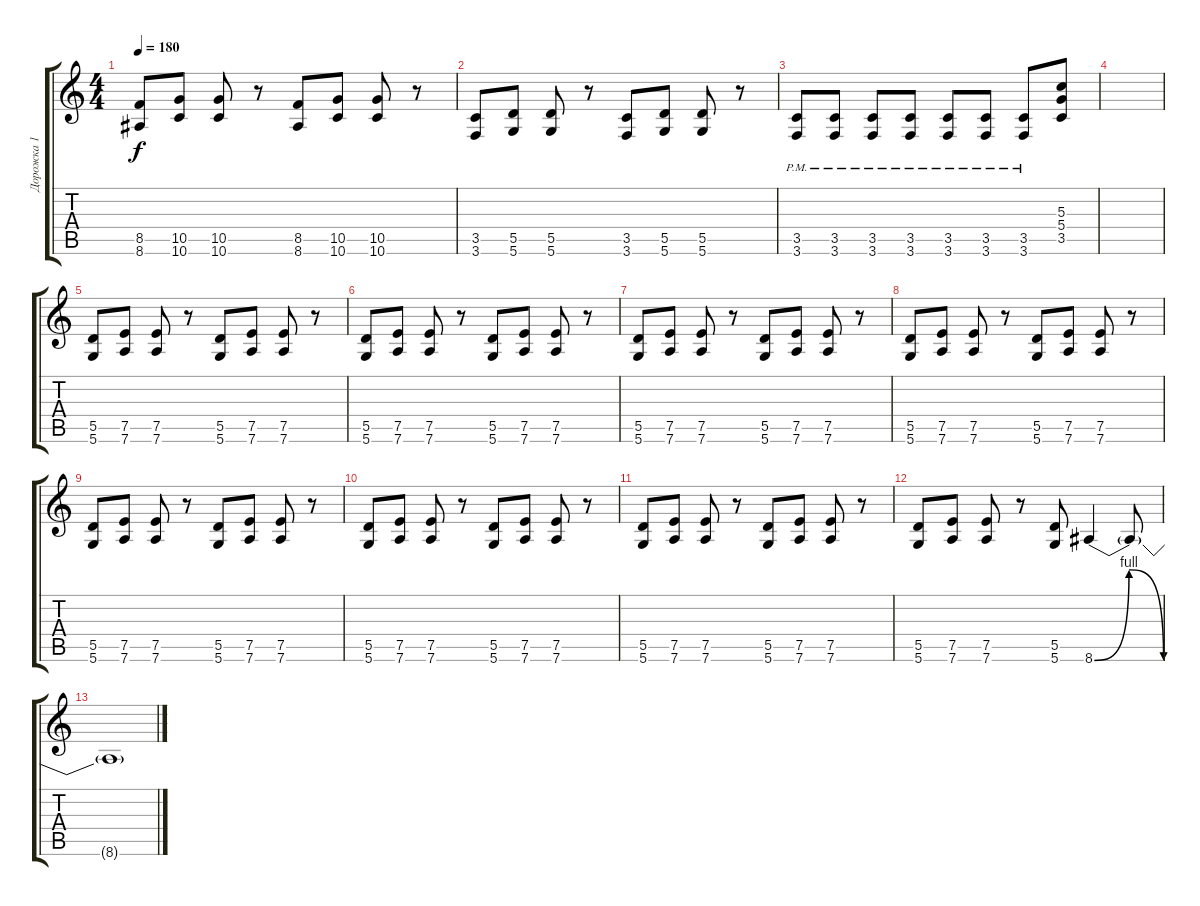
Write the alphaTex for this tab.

\track ("Дорожка 1" "Дорожка 1") {instrument distortionguitar}
\staff {score tabs}
\tuning (E4 B3 G3 D3 A2 D2) {hide}
\ts (4 4)
\tempo 180
\clef g2
\ks c
(8.5 8.6).8{dy f} (10.5 10.6).8 (10.5 10.6).8 r.8 (8.5 8.6).8 (10.5 10.6).8 (10.5 10.6).8 r.8 |
(3.5 3.6).8 (5.5 5.6).8 (5.5 5.6).8 r.8 (3.5 3.6).8 (5.5 5.6).8 (5.5 5.6).8 r.8 |
(3.5{pm} 3.6{pm}).8 (3.5{pm} 3.6{pm}).8 (3.5{pm} 3.6{pm}).8 (3.5{pm} 3.6{pm}).8 (3.5{pm} 3.6{pm}).8 (3.5{pm} 3.6{pm}).8 (3.5{pm} 3.6{pm}).8 (5.3 5.4 3.5).8 |
|
(5.5 5.6).8 (7.5 7.6).8 (7.5 7.6).8 r.8 (5.5 5.6).8 (7.5 7.6).8 (7.5 7.6).8 r.8 |
(5.5 5.6).8 (7.5 7.6).8 (7.5 7.6).8 r.8 (5.5 5.6).8 (7.5 7.6).8 (7.5 7.6).8 r.8 |
(5.5 5.6).8 (7.5 7.6).8 (7.5 7.6).8 r.8 (5.5 5.6).8 (7.5 7.6).8 (7.5 7.6).8 r.8 |
(5.5 5.6).8 (7.5 7.6).8 (7.5 7.6).8 r.8 (5.5 5.6).8 (7.5 7.6).8 (7.5 7.6).8 r.8 |
(5.5 5.6).8 (7.5 7.6).8 (7.5 7.6).8 r.8 (5.5 5.6).8 (7.5 7.6).8 (7.5 7.6).8 r.8 |
(5.5 5.6).8 (7.5 7.6).8 (7.5 7.6).8 r.8 (5.5 5.6).8 (7.5 7.6).8 (7.5 7.6).8 r.8 |
(5.5 5.6).8 (7.5 7.6).8 (7.5 7.6).8 r.8 (5.5 5.6).8 (7.5 7.6).8 (7.5 7.6).8 r.8 |
(5.5 5.6).8 (7.5 7.6).8 (7.5 7.6).8 r.8 (5.5 5.6).8 8.6{be (bendrelease 0 0 5 4 30 4 60 0)}.4 8.6{t}.8 |
8.6{t}.1
